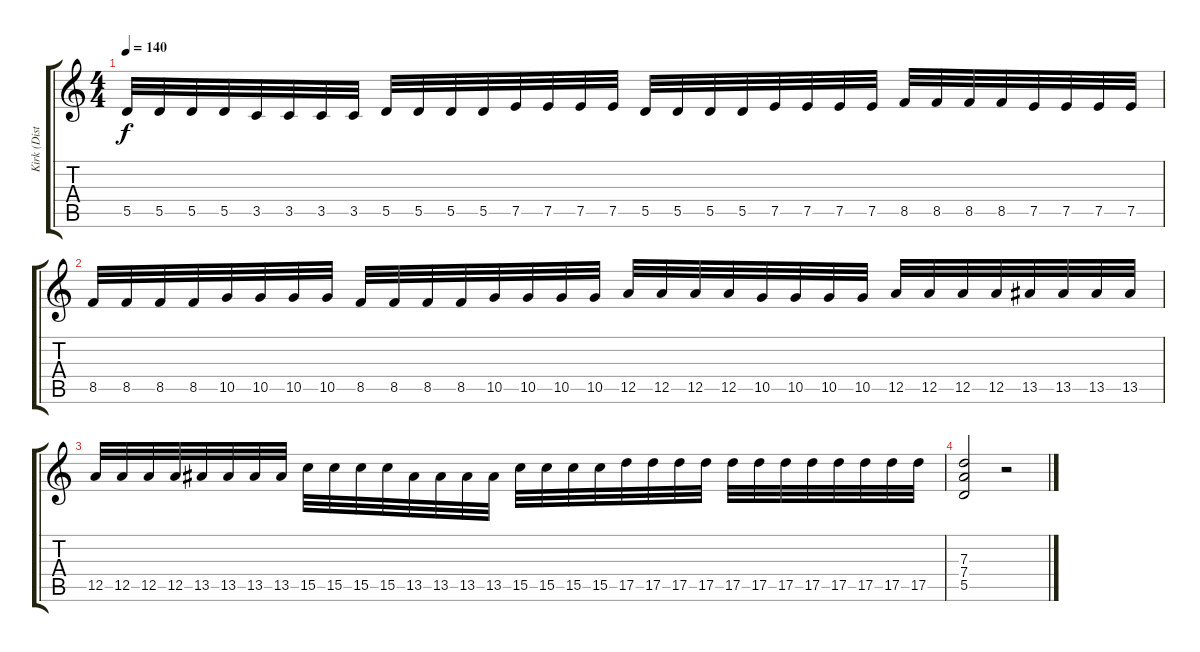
\track ("Kirk (Disto Gtr)" "Kirk (Dist") {instrument distortionguitar}
\staff {score tabs}
\tuning (E4 B3 G3 D3 A2 E2) {hide}
\ts (4 4)
\tempo 140
\clef g2
\ks c
5.5.32{dy f} 5.5.32 5.5.32 5.5.32 3.5.32 3.5.32 3.5.32 3.5.32 5.5.32 5.5.32 5.5.32 5.5.32 7.5.32 7.5.32 7.5.32 7.5.32 5.5.32 5.5.32 5.5.32 5.5.32 7.5.32 7.5.32 7.5.32 7.5.32 8.5.32 8.5.32 8.5.32 8.5.32 7.5.32 7.5.32 7.5.32 7.5.32 |
8.5.32 8.5.32 8.5.32 8.5.32 10.5.32 10.5.32 10.5.32 10.5.32 8.5.32 8.5.32 8.5.32 8.5.32 10.5.32 10.5.32 10.5.32 10.5.32 12.5.32 12.5.32 12.5.32 12.5.32 10.5.32 10.5.32 10.5.32 10.5.32 12.5.32 12.5.32 12.5.32 12.5.32 13.5.32 13.5.32 13.5.32 13.5.32 |
12.5.32 12.5.32 12.5.32 12.5.32 13.5.32 13.5.32 13.5.32 13.5.32 15.5.32 15.5.32 15.5.32 15.5.32 13.5.32 13.5.32 13.5.32 13.5.32 15.5.32 15.5.32 15.5.32 15.5.32 17.5.32 17.5.32 17.5.32 17.5.32 17.5.32 17.5.32 17.5.32 17.5.32 17.5.32 17.5.32 17.5.32 17.5.32 |
(7.3 7.4 5.5).2 r.2
